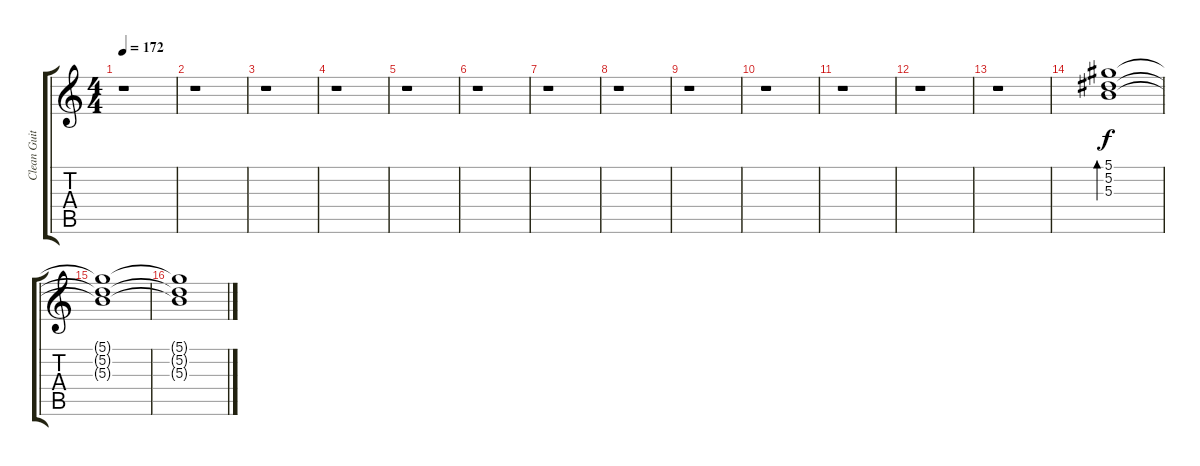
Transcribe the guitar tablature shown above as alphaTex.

\track ("Clean Guitar 1" "Clean Guit") {instrument electricguitarjazz}
\staff {score tabs}
\tuning (Eb4 Bb3 Gb3 Db3 Ab2 Db2) {hide}
\ts (4 4)
\tempo 172
\clef g2
\ks c
r.1{dy f instrument electricguitarjazz} |
r.1 |
r.1 |
r.1 |
r.1 |
r.1 |
r.1 |
r.1 |
r.1 |
r.1 |
r.1 |
r.1 |
r.1 |
(5.1 5.2 5.3).1{bd 480} |
(5.1{t} 5.2{t} 5.3{t}).1 |
(5.1{t} 5.2{t} 5.3{t}).1
